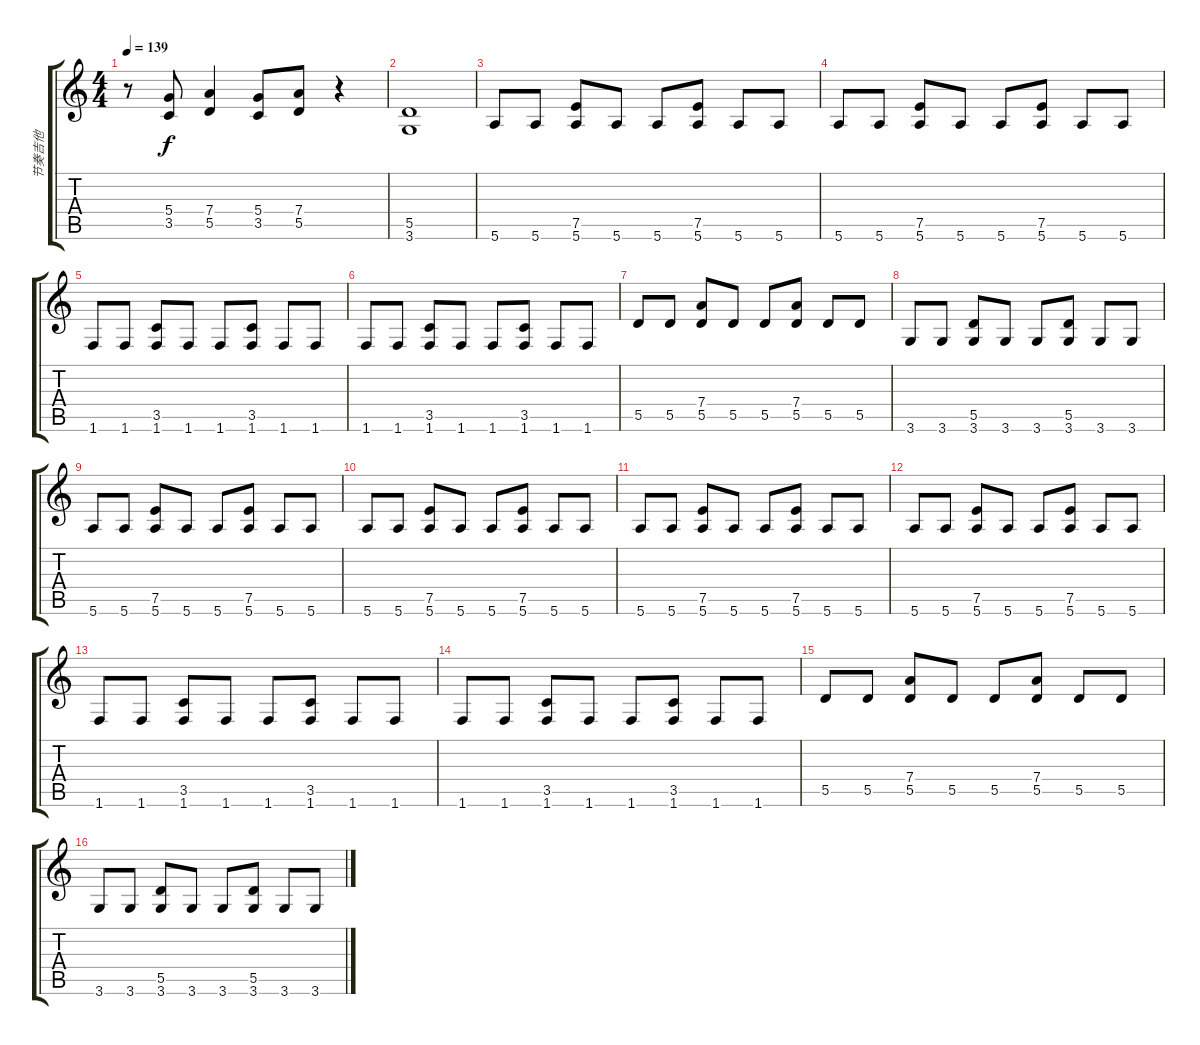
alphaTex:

\track ("节奏吉他" "节奏吉他") {instrument distortionguitar}
\staff {score tabs}
\tuning (E4 B3 G3 D3 A2 E2) {hide}
\ts (4 4)
\tempo 139
\clef g2
\ks c
r.8{dy f} (5.4 3.5).8 (7.4 5.5).4 (5.4 3.5).8 (7.4 5.5).8 r.4 |
(5.5 3.6).1 |
5.6.8 5.6.8 (7.5 5.6).8 5.6.8 5.6.8 (7.5 5.6).8 5.6.8 5.6.8 |
5.6.8 5.6.8 (7.5 5.6).8 5.6.8 5.6.8 (7.5 5.6).8 5.6.8 5.6.8 |
1.6.8 1.6.8 (3.5 1.6).8 1.6.8 1.6.8 (3.5 1.6).8 1.6.8 1.6.8 |
1.6.8 1.6.8 (3.5 1.6).8 1.6.8 1.6.8 (3.5 1.6).8 1.6.8 1.6.8 |
5.5.8 5.5.8 (7.4 5.5).8 5.5.8 5.5.8 (7.4 5.5).8 5.5.8 5.5.8 |
3.6.8 3.6.8 (5.5 3.6).8 3.6.8 3.6.8 (5.5 3.6).8 3.6.8 3.6.8 |
5.6.8 5.6.8 (7.5 5.6).8 5.6.8 5.6.8 (7.5 5.6).8 5.6.8 5.6.8 |
5.6.8 5.6.8 (7.5 5.6).8 5.6.8 5.6.8 (7.5 5.6).8 5.6.8 5.6.8 |
5.6.8 5.6.8 (7.5 5.6).8 5.6.8 5.6.8 (7.5 5.6).8 5.6.8 5.6.8 |
5.6.8 5.6.8 (7.5 5.6).8 5.6.8 5.6.8 (7.5 5.6).8 5.6.8 5.6.8 |
1.6.8 1.6.8 (3.5 1.6).8 1.6.8 1.6.8 (3.5 1.6).8 1.6.8 1.6.8 |
1.6.8 1.6.8 (3.5 1.6).8 1.6.8 1.6.8 (3.5 1.6).8 1.6.8 1.6.8 |
5.5.8 5.5.8 (7.4 5.5).8 5.5.8 5.5.8 (7.4 5.5).8 5.5.8 5.5.8 |
3.6.8 3.6.8 (5.5 3.6).8 3.6.8 3.6.8 (5.5 3.6).8 3.6.8 3.6.8
